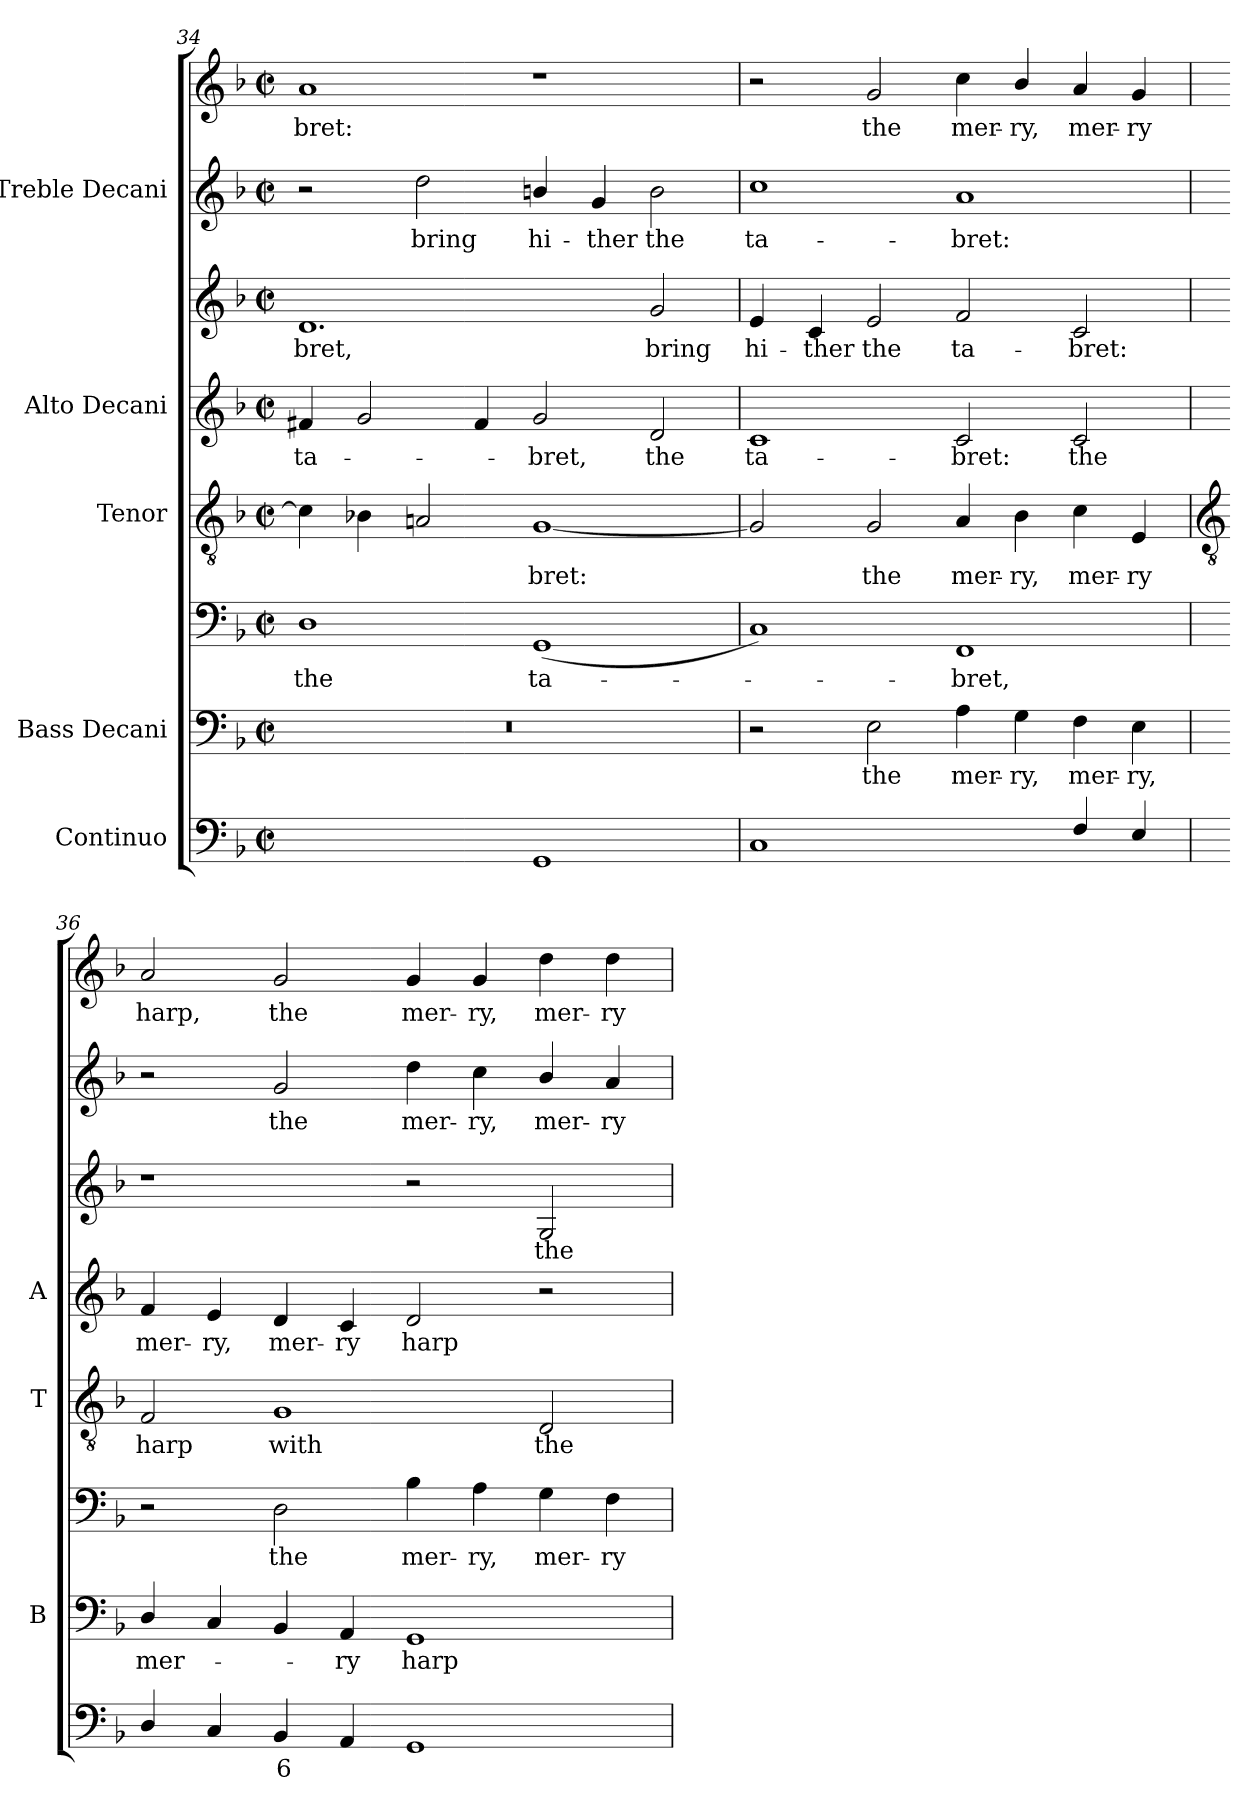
**kern	**text	**text	**kern	**text	**kern	**text	**kern	**text	**kern	**text	**kern	**text	**kern	**text	**kern	**text
*part5	*part5	*part5	*part4	*part4	*part4	*part4	*part3	*part3	*part2	*part2	*part2	*part2	*part1	*part1	*part1	*part1
*staff8	*staff8	*staff8	*staff7	*staff7	*staff6	*staff6	*staff5	*staff5	*staff4	*staff4	*staff3	*staff3	*staff2	*staff2	*staff1	*staff1
*I"Continuo	*	*	*I"Bass Decani	*	*	*	*I"Tenor	*	*I"Alto Decani	*	*	*	*I"Treble Decani	*	*	*
*	*	*	*I'B	*	*	*	*I'T	*	*I'A	*	*	*	*	*	*	*
*clefF4	*	*	*clefF4	*	*clefF4	*	*clefGv2	*	*clefG2	*	*clefG2	*	*clefG2	*	*clefG2	*
*k[b-]	*	*	*k[b-]	*	*k[b-]	*	*k[b-]	*	*k[b-]	*	*k[b-]	*	*k[b-]	*	*k[b-]	*
*F:	*	*	*F:	*	*F:	*	*F:	*	*F:	*	*F:	*	*F:	*	*F:	*
*M4/2	*	*	*M4/2	*	*M4/2	*	*M4/2	*	*M4/2	*	*M4/2	*	*M4/2	*	*M4/2	*
*met(c|)	*	*	*met(c|)	*	*met(c|)	*	*met(c|)	*	*met(c|)	*	*met(c|)	*	*met(c|)	*	*met(c|)	*
=34	=34	=34	=34	=34	=34	=34	=34	=34	=34	=34	=34	=34	=34	=34	=34	=34
!	!LO:LY:b	!LO:LY:b	!	!	!	!LO:LY:b	!	!	!	!LO:LY:b	!	!LO:LY:b	!	!	!	!LO:LY:b
[4Dyy	7	3	0r	.	1D	the	4c]	.	4f#X	ta-	1.d	bret,	2r	.	1a	bret:
!	!LO:LY:b	!LO:LY:b	!	!	!	!	!	!	!	!	!	!	!	!	!	!
4Dyy_	6	4	.	.	.	.	4B-X	.	2g	.	.	.	.	.	.	.
!	!LO:LY:b	!LO:LY:b	!	!	!	!	!	!	!	!	!	!	!	!LO:LY:b	!	!
4Dyy_	5	4	.	.	.	.	2An	.	.	.	.	.	2dd	bring	.	.
!	!	!LO:LY:b	!	!	!	!	!	!	!	!	!	!	!	!	!	!
4Dyy]	.	3	.	.	.	.	.	.	4f#	.	.	.	.	.	.	.
!	!	!	!	!	!	!LO:LY:b	!	!LO:LY:b	!	!LO:LY:b	!	!	!	!LO:LY:b	!	!
1GG	.	.	.	.	(<1GG	ta-	[1G	bret:	2g	bret,	.	.	4bn/	hi-	1r	.
!	!	!	!	!	!	!	!	!	!	!	!	!	!	!LO:LY:b	!	!
.	.	.	.	.	.	.	.	.	.	.	.	.	4g	-ther	.	.
!	!	!	!	!	!	!	!	!	!	!LO:LY:b	!	!LO:LY:b	!	!LO:LY:b	!	!
.	.	.	.	.	.	.	.	.	2d	the	2g	bring	2b	the	.	.
=35	=35	=35	=35	=35	=35	=35	=35	=35	=35	=35	=35	=35	=35	=35	=35	=35
!	!	!	!	!	!	!	!	!	!	!LO:LY:b	!	!LO:LY:b	!	!LO:LY:b	!	!
1C	.	.	2r	.	1C)	.	2G]	.	1c	ta-	4e	hi-	1cc	ta-	2r	.
!	!	!	!	!	!	!	!	!	!	!	!	!LO:LY:b	!	!	!	!
.	.	.	.	.	.	.	.	.	.	.	4c	-ther	.	.	.	.
!	!	!	!	!LO:LY:b	!	!	!	!LO:LY:b	!	!	!	!LO:LY:b	!	!	!	!LO:LY:b
.	.	.	2E	the	.	.	2G	the	.	.	2e	the	.	.	2g	the
!	!	!	!	!LO:LY:b	!	!LO:LY:b	!	!LO:LY:b	!	!LO:LY:b	!	!LO:LY:b	!	!LO:LY:b	!	!LO:LY:b
2FFyy	.	.	4A	mer-	1FF	bret,	4A	mer-	2c	-bret:	2f	ta-	1a	-bret:	4cc	mer-
!	!	!	!	!LO:LY:b	!	!	!	!LO:LY:b	!	!	!	!	!	!	!	!LO:LY:b
.	.	.	4G	-ry,	.	.	4B-	-ry,	.	.	.	.	.	.	4b-/	-ry,
!	!	!	!	!LO:LY:b	!	!	!	!LO:LY:b	!	!LO:LY:b	!	!LO:LY:b	!	!	!	!LO:LY:b
4F/	.	.	4F	mer-	.	.	4c	mer-	2c	the	2c	-bret:	.	.	4a	mer-
!	!	!	!	!LO:LY:b	!	!	!	!LO:LY:b	!	!	!	!	!	!	!	!LO:LY:b
4E/	.	.	4E	-ry,	.	.	4E	-ry	.	.	.	.	.	.	4g	-ry
!!LO:LB:g=z
=36	=36	=36	=36	=36	=36	=36	=36	=36	=36	=36	=36	=36	=36	=36	=36	=36
*	*	*	*	*	*	*	*clefGv2	*	*	*	*	*	*	*	*	*
!	!	!	!	!LO:LY:b	!	!	!	!LO:LY:b	!	!LO:LY:b	!	!	!	!	!	!LO:LY:b
4D/	.	.	4D/	mer-	2r	.	2F	harp	4f	mer-	1r	.	2r	.	2a	harp,
!	!	!	!	!	!	!	!	!	!	!LO:LY:b	!	!	!	!	!	!
4C	.	.	4C	.	.	.	.	.	4e	-ry,	.	.	.	.	.	.
!	!LO:LY:b	!	!	!	!	!LO:LY:b	!	!LO:LY:b	!	!LO:LY:b	!	!	!	!LO:LY:b	!	!LO:LY:b
4BB-	6	.	4BB-	.	2D	the	1G	with	4d	mer-	.	.	2g	the	2g	the
!	!	!	!	!LO:LY:b	!	!	!	!	!	!LO:LY:b	!	!	!	!	!	!
4AA	.	.	4AA	ry	.	.	.	.	4c	-ry	.	.	.	.	.	.
!	!	!	!	!LO:LY:b	!	!LO:LY:b	!	!	!	!LO:LY:b	!	!	!	!LO:LY:b	!	!LO:LY:b
1GG	.	.	1GG	harp	4B-	mer-	.	.	2d	harp	2r	.	4dd	mer-	4g	mer-
!	!	!	!	!	!	!LO:LY:b	!	!	!	!	!	!	!	!LO:LY:b	!	!LO:LY:b
.	.	.	.	.	4A	-ry,	.	.	.	.	.	.	4cc	-ry,	4g	-ry,
!	!	!	!	!	!	!LO:LY:b	!	!LO:LY:b	!	!	!	!LO:LY:b	!	!LO:LY:b	!	!LO:LY:b
.	.	.	.	.	4G	mer-	2D	the	2r	.	2G	the	4b-/	mer-	4dd	mer-
!	!	!	!	!	!	!LO:LY:b	!	!	!	!	!	!	!	!LO:LY:b	!	!LO:LY:b
.	.	.	.	.	4F	-ry	.	.	.	.	.	.	4a	-ry	4dd	-ry
=	=	=	=	=	=	=	=	=	=	=	=	=	=	=	=	=
*-	*-	*-	*-	*-	*-	*-	*-	*-	*-	*-	*-	*-	*-	*-	*-	*-
